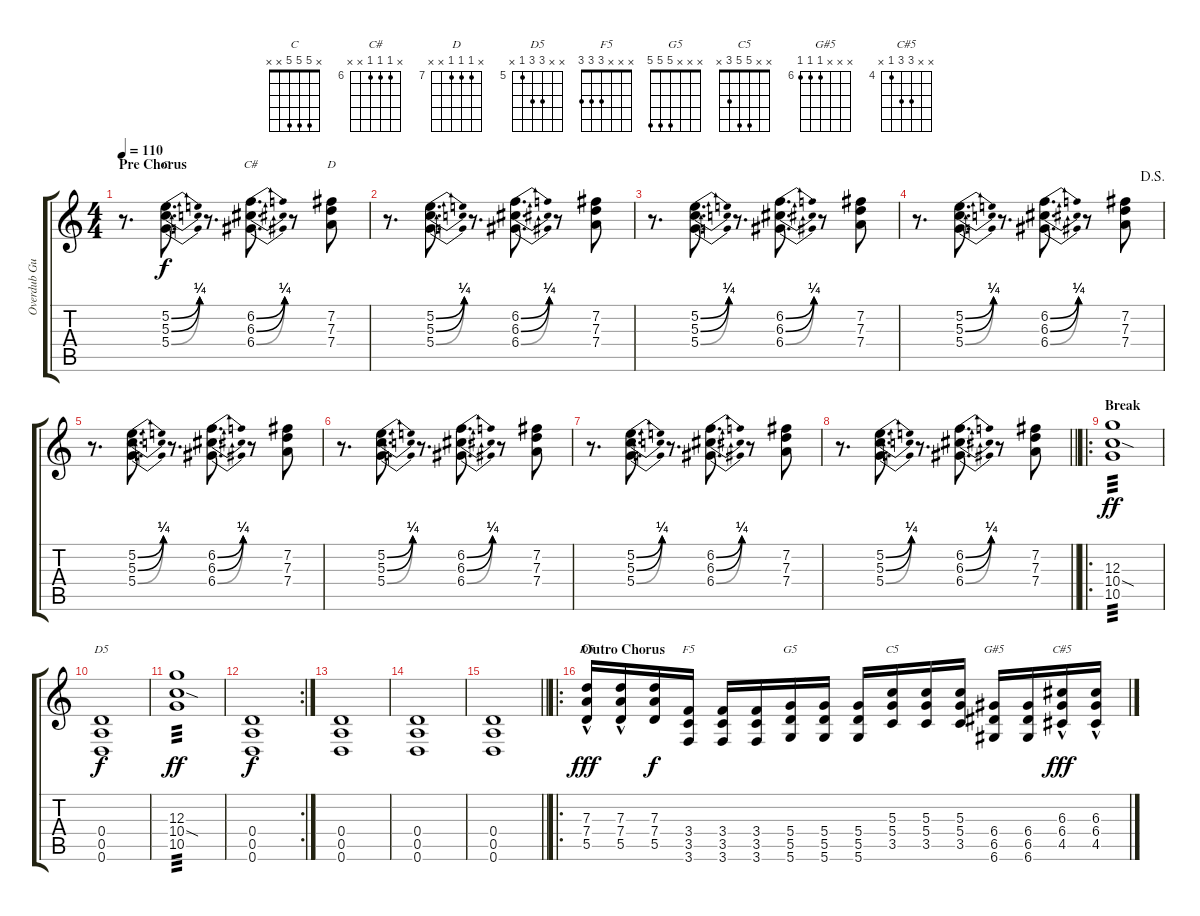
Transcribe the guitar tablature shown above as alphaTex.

\track ("Overdub Guitar" "Overdub Gu") {instrument distortionguitar}
\staff {score tabs}
\tuning (E4 B3 G3 D3 A2 D2) {hide}
\chord ("C" x 5 5 5 x x)
\chord ("C#" x 6 6 6 x x) {firstfret 6}
\chord ("D" x 7 7 7 x x) {firstfret 7}
\chord ("D5" x x x 0 0 0)
\chord ("D5" x x 7 7 5 x) {firstfret 5}
\chord ("F5" x x x 3 3 3)
\chord ("G5" x x x 5 5 5)
\chord ("C5" x x 5 5 3 x)
\chord ("G#5" x x x 6 6 6) {firstfret 6}
\chord ("C#5" x x 6 6 4 x) {firstfret 4}
\ts (4 4)
\section ("" "Pre Chorus")
\tempo 110
\clef g2
\ks c
r.8{d dy f} (5.2{be (bend 0 0 60 1)} 5.3{be (bend 0 0 60 1)} 5.4{be (bend 0 0 60 1)}).8{d ch "C"} r.8{d} (6.2{be (bend 0 0 60 1)} 6.3{be (bend 0 0 60 1)} 6.4{be (bend 0 0 60 1)}).8{d ch "C#"} r.8 (7.2 7.3 7.4).8{ch "D"} |
r.8{d} (5.2{be (bend 0 0 60 1)} 5.3{be (bend 0 0 60 1)} 5.4{be (bend 0 0 60 1)}).8{d} r.8{d} (6.2{be (bend 0 0 60 1)} 6.3{be (bend 0 0 60 1)} 6.4{be (bend 0 0 60 1)}).8{d} r.8 (7.2 7.3 7.4).8 |
r.8{d} (5.2{be (bend 0 0 60 1)} 5.3{be (bend 0 0 60 1)} 5.4{be (bend 0 0 60 1)}).8{d} r.8{d} (6.2{be (bend 0 0 60 1)} 6.3{be (bend 0 0 60 1)} 6.4{be (bend 0 0 60 1)}).8{d} r.8 (7.2 7.3 7.4).8 |
\jump dalsegno
r.8{d} (5.2{be (bend 0 0 60 1)} 5.3{be (bend 0 0 60 1)} 5.4{be (bend 0 0 60 1)}).8{d} r.8{d} (6.2{be (bend 0 0 60 1)} 6.3{be (bend 0 0 60 1)} 6.4{be (bend 0 0 60 1)}).8{d} r.8 (7.2 7.3 7.4).8 |
r.8{d} (5.2{be (bend 0 0 60 1)} 5.3{be (bend 0 0 60 1)} 5.4{be (bend 0 0 60 1)}).8{d} r.8{d} (6.2{be (bend 0 0 60 1)} 6.3{be (bend 0 0 60 1)} 6.4{be (bend 0 0 60 1)}).8{d} r.8 (7.2 7.3 7.4).8 |
r.8{d} (5.2{be (bend 0 0 60 1)} 5.3{be (bend 0 0 60 1)} 5.4{be (bend 0 0 60 1)}).8{d} r.8{d} (6.2{be (bend 0 0 60 1)} 6.3{be (bend 0 0 60 1)} 6.4{be (bend 0 0 60 1)}).8{d} r.8 (7.2 7.3 7.4).8 |
r.8{d} (5.2{be (bend 0 0 60 1)} 5.3{be (bend 0 0 60 1)} 5.4{be (bend 0 0 60 1)}).8{d} r.8{d} (6.2{be (bend 0 0 60 1)} 6.3{be (bend 0 0 60 1)} 6.4{be (bend 0 0 60 1)}).8{d} r.8 (7.2 7.3 7.4).8 |
\barLineRight lightlight
r.8{d} (5.2{be (bend 0 0 60 1)} 5.3{be (bend 0 0 60 1)} 5.4{be (bend 0 0 60 1)}).8{d} r.8{d} (6.2{be (bend 0 0 60 1)} 6.3{be (bend 0 0 60 1)} 6.4{be (bend 0 0 60 1)}).8{d} r.8 (7.2 7.3 7.4).8 |
\ro
\section ("" "Break")
(12.3 10.4{sod} 10.5).1{tp 3 dy ff} |
(0.4 0.5 0.6).1{ch "D5" dy f} |
(12.3 10.4{sod} 10.5).1{tp 3 dy ff} |
\rc 2
(0.4 0.5 0.6).1{dy f} |
(0.4 0.5 0.6).1 |
(0.4 0.5 0.6).1 |
\barLineRight lightlight
(0.4 0.5 0.6).1 |
\ro
\section ("" "Outro Chorus")
(7.3{hac} 7.4{hac} 5.5{hac}).16{ch "D5" dy fff} (7.3{hac} 7.4{hac} 5.5{hac}).16 (7.3 7.4 5.5).16{dy f} (3.4 3.5 3.6).16{ch "F5"} (3.4 3.5 3.6).16 (3.4 3.5 3.6).16 (5.4 5.5 5.6).16{ch "G5"} (5.4 5.5 5.6).16 (5.4 5.5 5.6).16 (5.3 5.4 3.5).16{ch "C5"} (5.3 5.4 3.5).16 (5.3 5.4 3.5).16 (6.4 6.5 6.6).16{ch "G#5"} (6.4 6.5 6.6).16 (6.3{hac} 6.4{hac} 4.5{hac}).16{ch "C#5" dy fff} (6.3{hac} 6.4{hac} 4.5{hac}).16
